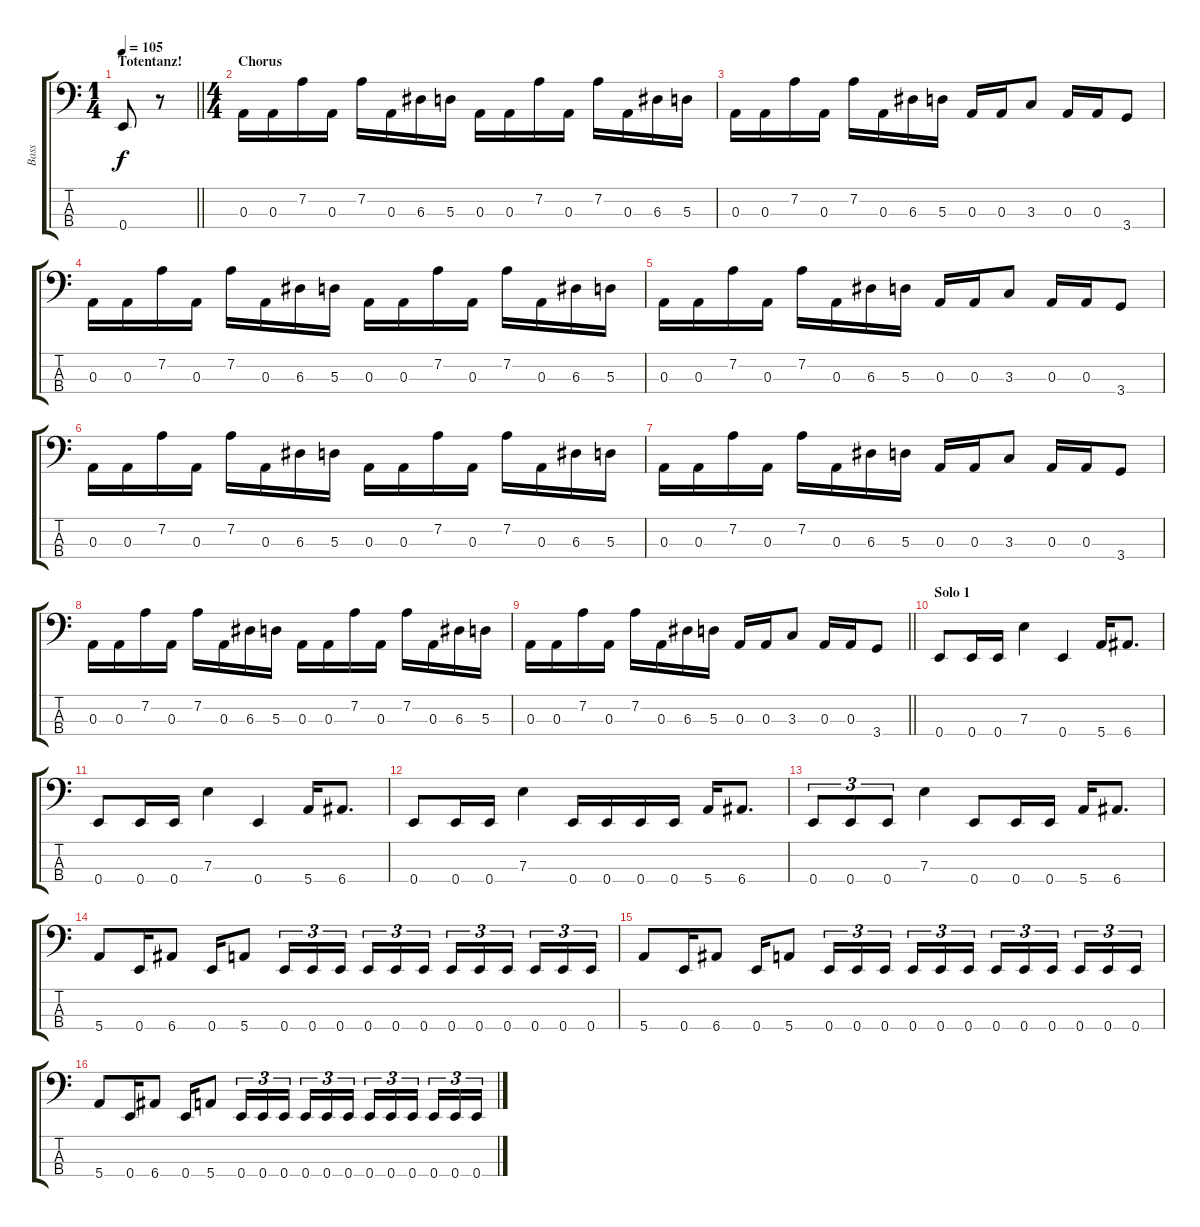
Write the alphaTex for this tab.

\track ("Bass" "Bass") {instrument electricbassfinger}
\staff {score tabs}
\tuning (G2 D2 A1 E1) {hide}
\ts (1 4)
\section ("" "Totentanz!")
\tempo 105
\clef f4
\barLineRight lightlight
\ks c
0.4.8{dy f} r.8 |
\ts (4 4)
\section ("" "Chorus")
0.3.16 0.3.16 7.2.16 0.3.16 7.2.16 0.3.16 6.3.16 5.3.16 0.3.16 0.3.16 7.2.16 0.3.16 7.2.16 0.3.16 6.3.16 5.3.16 |
0.3.16 0.3.16 7.2.16 0.3.16 7.2.16 0.3.16 6.3.16 5.3.16 0.3.16 0.3.16 3.3.8 0.3.16 0.3.16 3.4.8 |
0.3.16 0.3.16 7.2.16 0.3.16 7.2.16 0.3.16 6.3.16 5.3.16 0.3.16 0.3.16 7.2.16 0.3.16 7.2.16 0.3.16 6.3.16 5.3.16 |
0.3.16 0.3.16 7.2.16 0.3.16 7.2.16 0.3.16 6.3.16 5.3.16 0.3.16 0.3.16 3.3.8 0.3.16 0.3.16 3.4.8 |
0.3.16 0.3.16 7.2.16 0.3.16 7.2.16 0.3.16 6.3.16 5.3.16 0.3.16 0.3.16 7.2.16 0.3.16 7.2.16 0.3.16 6.3.16 5.3.16 |
0.3.16 0.3.16 7.2.16 0.3.16 7.2.16 0.3.16 6.3.16 5.3.16 0.3.16 0.3.16 3.3.8 0.3.16 0.3.16 3.4.8 |
0.3.16 0.3.16 7.2.16 0.3.16 7.2.16 0.3.16 6.3.16 5.3.16 0.3.16 0.3.16 7.2.16 0.3.16 7.2.16 0.3.16 6.3.16 5.3.16 |
\barLineRight lightlight
0.3.16 0.3.16 7.2.16 0.3.16 7.2.16 0.3.16 6.3.16 5.3.16 0.3.16 0.3.16 3.3.8 0.3.16 0.3.16 3.4.8 |
\section ("" "Solo 1")
0.4.8 0.4.16 0.4.16 7.3.4 0.4.4 5.4.16 6.4.8{d} |
0.4.8 0.4.16 0.4.16 7.3.4 0.4.4 5.4.16 6.4.8{d} |
0.4.8 0.4.16 0.4.16 7.3.4 0.4.16 0.4.16 0.4.16 0.4.16 5.4.16 6.4.8{d} |
0.4.8{tu (3 2)} 0.4.8{tu (3 2)} 0.4.8{tu (3 2)} 7.3.4 0.4.8 0.4.16 0.4.16 5.4.16 6.4.8{d} |
5.4.8 0.4.16 6.4.8 0.4.16 5.4.8 0.4.16{tu (3 2)} 0.4.16{tu (3 2)} 0.4.16{tu (3 2) beam splitsecondary} 0.4.16{tu (3 2)} 0.4.16{tu (3 2)} 0.4.16{tu (3 2)} 0.4.16{tu (3 2)} 0.4.16{tu (3 2)} 0.4.16{tu (3 2) beam splitsecondary} 0.4.16{tu (3 2)} 0.4.16{tu (3 2)} 0.4.16{tu (3 2)} |
5.4.8 0.4.16 6.4.8 0.4.16 5.4.8 0.4.16{tu (3 2)} 0.4.16{tu (3 2)} 0.4.16{tu (3 2) beam splitsecondary} 0.4.16{tu (3 2)} 0.4.16{tu (3 2)} 0.4.16{tu (3 2)} 0.4.16{tu (3 2)} 0.4.16{tu (3 2)} 0.4.16{tu (3 2) beam splitsecondary} 0.4.16{tu (3 2)} 0.4.16{tu (3 2)} 0.4.16{tu (3 2)} |
5.4.8 0.4.16 6.4.8 0.4.16 5.4.8 0.4.16{tu (3 2)} 0.4.16{tu (3 2)} 0.4.16{tu (3 2) beam splitsecondary} 0.4.16{tu (3 2)} 0.4.16{tu (3 2)} 0.4.16{tu (3 2)} 0.4.16{tu (3 2)} 0.4.16{tu (3 2)} 0.4.16{tu (3 2) beam splitsecondary} 0.4.16{tu (3 2)} 0.4.16{tu (3 2)} 0.4.16{tu (3 2)}
